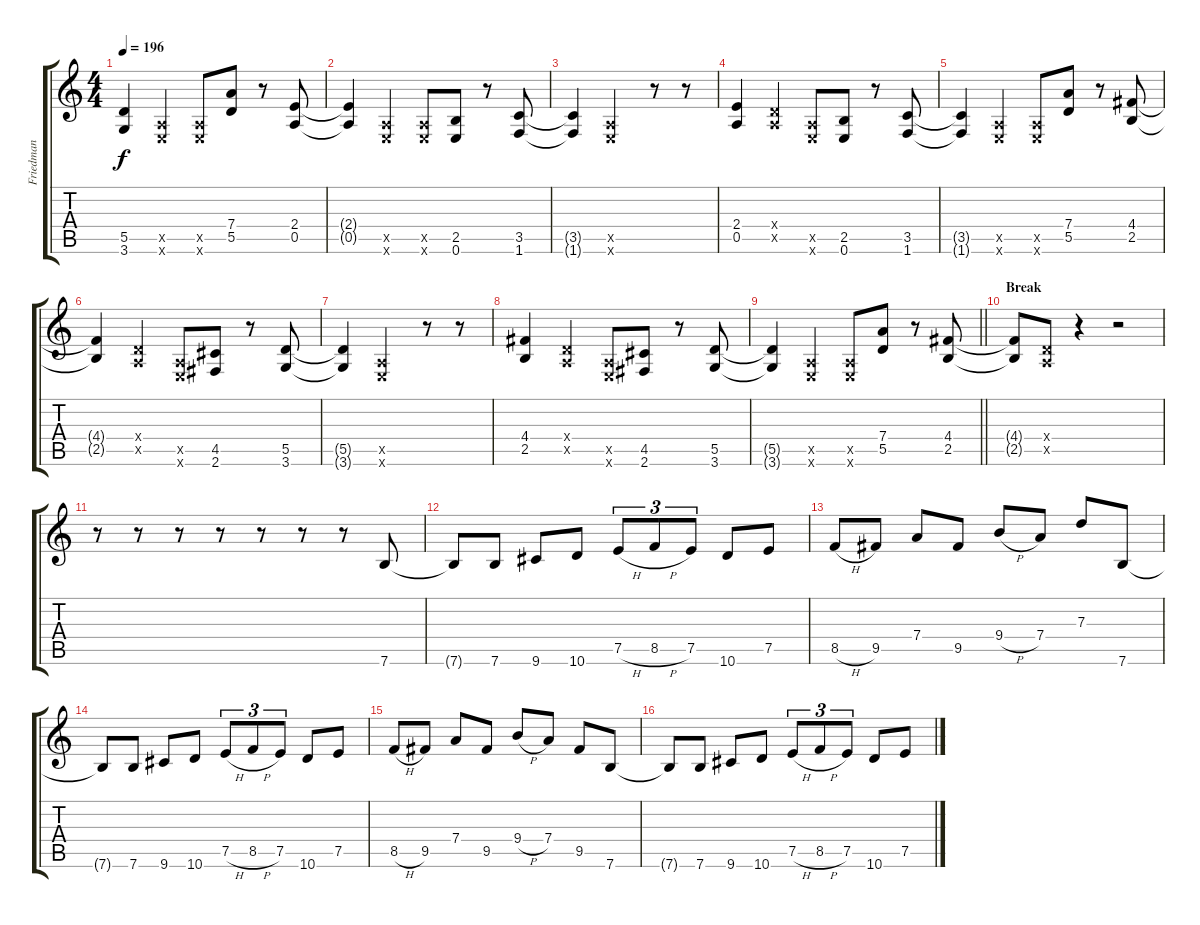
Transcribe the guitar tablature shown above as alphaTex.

\track ("Friedman" "Friedman") {instrument distortionguitar}
\staff {score tabs}
\tuning (E4 B3 G3 D3 A2 E2) {hide}
\ts (4 4)
\tempo 196
\clef g2
\ks c
(5.5{t} 3.6{t}).4{dy f} (0.5{x} 0.6{x}).4 (0.5{x} 0.6{x}).8 (7.4 5.5).8 r.8 (2.4 0.5).8 |
(2.4{t} 0.5{t}).4 (0.5{x} 0.6{x}).4 (0.5{x} 0.6{x}).8 (2.5 0.6).8 r.8 (3.5 1.6).8 |
(3.5{t} 1.6{t}).4 (0.5{x} 0.6{x}).2 r.8 r.8 |
(2.4 0.5).4 (0.4{x} 0.5{x}).4 (0.5{x} 0.6{x}).8 (2.5 0.6).8 r.8 (3.5 1.6).8 |
(3.5{t} 1.6{t}).4 (0.5{x} 0.6{x}).4 (0.5{x} 0.6{x}).8 (7.4 5.5).8 r.8 (4.4 2.5).8 |
(4.4{t} 2.5{t}).4 (0.4{x} 0.5{x}).4 (0.5{x} 0.6{x}).8 (4.5 2.6).8 r.8 (5.5 3.6).8 |
(5.5{t} 3.6{t}).4 (0.5{x} 0.6{x}).2 r.8 r.8 |
(4.4 2.5).4 (0.4{x} 0.5{x}).4 (0.5{x} 0.6{x}).8 (4.5 2.6).8 r.8 (5.5 3.6).8 |
\barLineRight lightlight
(5.5{t} 3.6{t}).4 (0.5{x} 0.6{x}).4 (0.5{x} 0.6{x}).8 (7.4 5.5).8 r.8 (4.4 2.5).8 |
\section ("" "Break")
(4.4{t} 2.5{t}).8 (0.4{x} 0.5{x}).8 r.4 r.2 |
r.8 r.8 r.8 r.8 r.8 r.8 r.8 7.6.8 |
7.6{t}.8 7.6.8 9.6.8 10.6.8 7.5{h}.8{tu (3 2)} 8.5{h}.8{tu (3 2)} 7.5.8{tu (3 2)} 10.6.8 7.5.8 |
8.5{h}.8 9.5.8 7.4.8 9.5.8 9.4{h}.8 7.4.8 7.3.8 7.6.8 |
7.6{t}.8 7.6.8 9.6.8 10.6.8 7.5{h}.8{tu (3 2)} 8.5{h}.8{tu (3 2)} 7.5.8{tu (3 2)} 10.6.8 7.5.8 |
8.5{h}.8 9.5.8 7.4.8 9.5.8 9.4{h}.8 7.4.8 9.5.8 7.6.8 |
7.6{t}.8 7.6.8 9.6.8 10.6.8 7.5{h}.8{tu (3 2)} 8.5{h}.8{tu (3 2)} 7.5.8{tu (3 2)} 10.6.8 7.5.8
